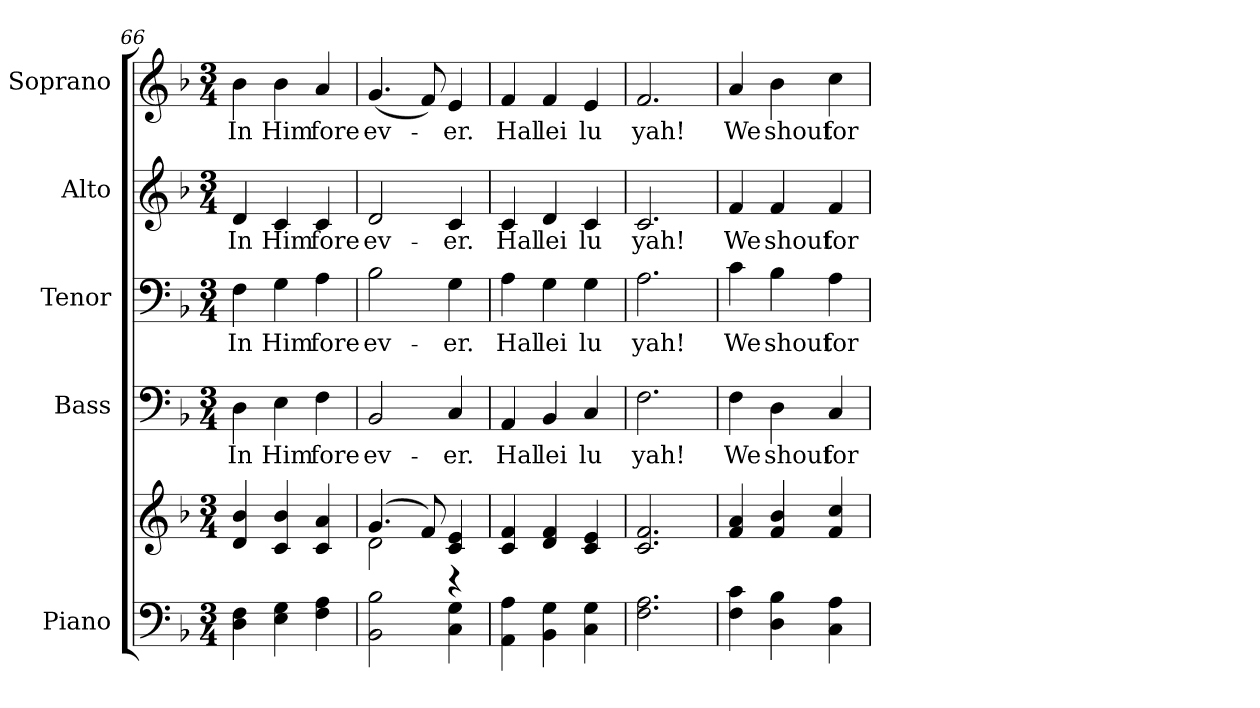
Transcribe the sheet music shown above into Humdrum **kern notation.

**kern	**kern	**kern	**text	**kern	**text	**kern	**text	**kern	**text
*part5	*part5	*part4	*part4	*part3	*part3	*part2	*part2	*part1	*part1
*staff6	*staff5	*staff4	*staff4	*staff3	*staff3	*staff2	*staff2	*staff1	*staff1
*I"Piano	*	*I"Bass	*	*I"Tenor	*	*I"Alto	*	*I"Soprano	*
*I'Pno.	*	*I'B.	*	*I'T.	*	*I'A.	*	*I'S.	*
*clefF4	*clefG2	*clefF4	*	*clefF4	*	*clefG2	*	*clefG2	*
*k[b-]	*k[b-]	*k[b-]	*	*k[b-]	*	*k[b-]	*	*k[b-]	*
*F:	*F:	*F:	*	*F:	*	*F:	*	*F:	*
*M3/4	*M3/4	*M3/4	*	*M3/4	*	*M3/4	*	*M3/4	*
=66	=66	=66	=66	=66	=66	=66	=66	=66	=66
!	!	!	!LO:LY:b:color=#000000	!	!	!	!	!	!
!	!	!	!	!	!LO:LY:b:color=#000000	!	!	!	!
!	!	!	!	!	!	!	!LO:LY:b:color=#000000	!	!
!	!	!	!	!	!	!	!	!	!LO:LY:b:color=#000000
4Di\ 4Fi	4di/ 4b-i	4Di\	In	4Fi\	In	4di/	In	4b-i\	In
!	!	!	!LO:LY:b:color=#000000	!	!	!	!	!	!
!	!	!	!	!	!LO:LY:b:color=#000000	!	!	!	!
!	!	!	!	!	!	!	!LO:LY:b:color=#000000	!	!
!	!	!	!	!	!	!	!	!	!LO:LY:b:color=#000000
4Ei\ 4Gi	4ci/ 4b-i	4Ei\	Him	4Gi\	Him	4ci/	Him	4b-i\	Him
!	!	!	!LO:LY:b:color=#000000	!	!	!	!	!	!
!	!	!	!	!	!LO:LY:b:color=#000000	!	!	!	!
!	!	!	!	!	!	!	!LO:LY:b:color=#000000	!	!
!	!	!	!	!	!	!	!	!	!LO:LY:b:color=#000000
4Fi\ 4Ai	4ci/ 4ai	4Fi\	fore	4Ai\	fore	4ci/	fore	4ai/	fore
=67	=67	=67	=67	=67	=67	=67	=67	=67	=67
*	*^	*	*	*	*	*	*	*	*
!	!	!	!	!LO:LY:b:color=#000000	!	!	!	!	!	!
!	!	!	!	!	!	!LO:LY:b:color=#000000	!	!	!	!
!	!	!	!	!	!	!	!	!LO:LY:b:color=#000000	!	!
!	!	!	!	!	!	!	!	!	!	!LO:LY:b:color=#000000
2BB-i\ 2B-i	(4.gi/	2di\	2BB-i/	ev-	2B-i\	ev-	2di/	ev-	(4.gi/	ev-
.	8fi/)	.	.	.	.	.	.	.	8fi/)	.
!	!	!	!	!LO:LY:b:color=#000000	!	!	!	!	!	!
!	!	!	!	!	!	!LO:LY:b:color=#000000	!	!	!	!
!	!	!	!	!	!	!	!	!LO:LY:b:color=#000000	!	!
!	!	!	!	!	!	!	!	!	!	!LO:LY:b:color=#000000
4Ci\ 4Gi	4ci/ 4ei	4r	4Ci/	-er.	4Gi\	-er.	4ci/	-er.	4ei/	-er.
*	*v	*v	*	*	*	*	*	*	*	*
=68	=68	=68	=68	=68	=68	=68	=68	=68	=68
*	*^	*	*	*	*	*	*	*	*
!	!	!	!	!LO:LY:b:color=#000000	!	!	!	!	!	!
*	*v	*v	*	*	*	*	*	*	*	*
*	*^	*	*	*	*	*	*	*	*
!	!	!	!	!	!	!LO:LY:b:color=#000000	!	!	!	!
*	*v	*v	*	*	*	*	*	*	*	*
*	*^	*	*	*	*	*	*	*	*
!	!	!	!	!	!	!	!	!LO:LY:b:color=#000000	!	!
*	*v	*v	*	*	*	*	*	*	*	*
*	*^	*	*	*	*	*	*	*	*
!	!	!	!	!	!	!	!	!	!	!LO:LY:b:color=#000000
*	*v	*v	*	*	*	*	*	*	*	*
4AAi\ 4Ai	4ci/ 4fi	4AAi/	Hal	4Ai\	Hal	4ci/	Hal	4fi/	Hal
!	!	!	!LO:LY:b:color=#000000	!	!	!	!	!	!
!	!	!	!	!	!LO:LY:b:color=#000000	!	!	!	!
!	!	!	!	!	!	!	!LO:LY:b:color=#000000	!	!
!	!	!	!	!	!	!	!	!	!LO:LY:b:color=#000000
4BB-i\ 4Gi	4di/ 4fi	4BB-i/	lei	4Gi\	lei	4di/	lei	4fi/	lei
!	!	!	!LO:LY:b:color=#000000	!	!	!	!	!	!
!	!	!	!	!	!LO:LY:b:color=#000000	!	!	!	!
!	!	!	!	!	!	!	!LO:LY:b:color=#000000	!	!
!	!	!	!	!	!	!	!	!	!LO:LY:b:color=#000000
4Ci\ 4Gi	4ci/ 4ei	4Ci/	lu	4Gi\	lu	4ci/	lu	4ei/	lu
!!LO:PB:g=z
=69	=69	=69	=69	=69	=69	=69	=69	=69	=69
!	!	!	!LO:LY:b:color=#000000	!	!	!	!	!	!
!	!	!	!	!	!LO:LY:b:color=#000000	!	!	!	!
!	!	!	!	!	!	!	!LO:LY:b:color=#000000	!	!
!	!	!	!	!	!	!	!	!	!LO:LY:b:color=#000000
2.Fi\ 2.Ai	2.ci/ 2.fi	2.Fi\	yah!	2.Ai\	yah!	2.ci/	yah!	2.fi/	yah!
=70	=70	=70	=70	=70	=70	=70	=70	=70	=70
!	!	!	!LO:LY:b:color=#000000	!	!	!	!	!	!
!	!	!	!	!	!LO:LY:b:color=#000000	!	!	!	!
!	!	!	!	!	!	!	!LO:LY:b:color=#000000	!	!
!	!	!	!	!	!	!	!	!	!LO:LY:b:color=#000000
4Fi\ 4ci	4fi/ 4ai	4Fi\	We	4ci\	We	4fi/	We	4ai/	We
!	!	!	!LO:LY:b:color=#000000	!	!	!	!	!	!
!	!	!	!	!	!LO:LY:b:color=#000000	!	!	!	!
!	!	!	!	!	!	!	!LO:LY:b:color=#000000	!	!
!	!	!	!	!	!	!	!	!	!LO:LY:b:color=#000000
4Di\ 4B-i	4fi/ 4b-i	4Di\	shout	4B-i\	shout	4fi/	shout	4b-i\	shout
!	!	!	!LO:LY:b:color=#000000	!	!	!	!	!	!
!	!	!	!	!	!LO:LY:b:color=#000000	!	!	!	!
!	!	!	!	!	!	!	!LO:LY:b:color=#000000	!	!
!	!	!	!	!	!	!	!	!	!LO:LY:b:color=#000000
4Ci\ 4Ai	4fi/ 4cci	4Ci/	for	4Ai\	for	4fi/	for	4cci\	for
=	=	=	=	=	=	=	=	=	=
*-	*-	*-	*-	*-	*-	*-	*-	*-	*-
